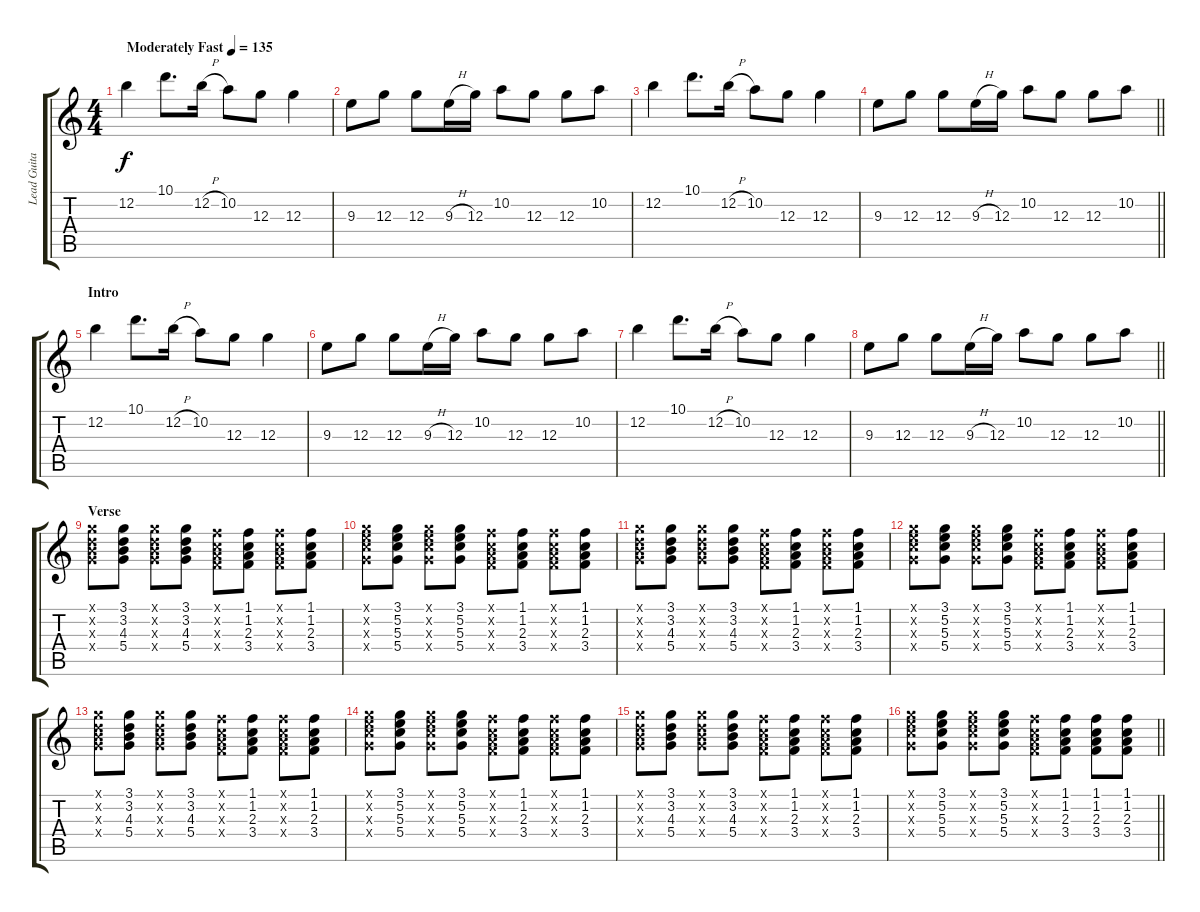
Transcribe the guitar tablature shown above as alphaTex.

\track ("Lead Guitar" "Lead Guita") {instrument distortionguitar}
\staff {score tabs}
\tuning (E4 B3 G3 D3 A2 E2) {hide}
\ts (4 4)
\tempo (135 "Moderately Fast")
\clef g2
\ks c
12.2.4{dy f instrument distortionguitar} 10.1.8{d} 12.2{h}.16 10.2.8 12.3.8 12.3.4 |
9.3.8 12.3.8 12.3.8 9.3{h}.16 12.3.16 10.2.8 12.3.8 12.3.8 10.2.8 |
12.2.4 10.1.8{d} 12.2{h}.16 10.2.8 12.3.8 12.3.4 |
\barLineRight lightlight
9.3.8 12.3.8 12.3.8 9.3{h}.16 12.3.16 10.2.8 12.3.8 12.3.8 10.2.8 |
\section ("" "Intro")
12.2.4 10.1.8{d} 12.2{h}.16 10.2.8 12.3.8 12.3.4 |
9.3.8 12.3.8 12.3.8 9.3{h}.16 12.3.16 10.2.8 12.3.8 12.3.8 10.2.8 |
12.2.4 10.1.8{d} 12.2{h}.16 10.2.8 12.3.8 12.3.4 |
\barLineRight lightlight
9.3.8 12.3.8 12.3.8 9.3{h}.16 12.3.16 10.2.8 12.3.8 12.3.8 10.2.8 |
\section ("" "Verse")
(3.1{x} 3.2{x} 4.3{x} 5.4{x}).8{instrument electricguitarclean} (3.1 3.2 4.3 5.4).8 (3.1{x} 3.2{x} 4.3{x} 5.4{x}).8 (3.1 3.2 4.3 5.4).8 (1.1{x} 1.2{x} 2.3{x} 3.4{x}).8 (1.1 1.2 2.3 3.4).8 (1.1{x} 1.2{x} 2.3{x} 3.4{x}).8 (1.1 1.2 2.3 3.4).8 |
(3.1{x} 5.2{x} 5.3{x} 5.4{x}).8 (3.1 5.2 5.3 5.4).8 (3.1{x} 5.2{x} 5.3{x} 5.4{x}).8 (3.1 5.2 5.3 5.4).8 (1.1{x} 1.2{x} 2.3{x} 3.4{x}).8 (1.1 1.2 2.3 3.4).8 (1.1{x} 1.2{x} 2.3{x} 3.4{x}).8 (1.1 1.2 2.3 3.4).8 |
(3.1{x} 3.2{x} 4.3{x} 5.4{x}).8 (3.1 3.2 4.3 5.4).8 (3.1{x} 3.2{x} 4.3{x} 5.4{x}).8 (3.1 3.2 4.3 5.4).8 (1.1{x} 1.2{x} 2.3{x} 3.4{x}).8 (1.1 1.2 2.3 3.4).8 (1.1{x} 1.2{x} 2.3{x} 3.4{x}).8 (1.1 1.2 2.3 3.4).8 |
(3.1{x} 5.2{x} 5.3{x} 5.4{x}).8 (3.1 5.2 5.3 5.4).8 (3.1{x} 5.2{x} 5.3{x} 5.4{x}).8 (3.1 5.2 5.3 5.4).8 (1.1{x} 1.2{x} 2.3{x} 3.4{x}).8 (1.1 1.2 2.3 3.4).8 (1.1{x} 1.2{x} 2.3{x} 3.4{x}).8 (1.1 1.2 2.3 3.4).8 |
(3.1{x} 3.2{x} 4.3{x} 5.4{x}).8 (3.1 3.2 4.3 5.4).8 (3.1{x} 3.2{x} 4.3{x} 5.4{x}).8 (3.1 3.2 4.3 5.4).8 (1.1{x} 1.2{x} 2.3{x} 3.4{x}).8 (1.1 1.2 2.3 3.4).8 (1.1{x} 1.2{x} 2.3{x} 3.4{x}).8 (1.1 1.2 2.3 3.4).8 |
(3.1{x} 5.2{x} 5.3{x} 5.4{x}).8 (3.1 5.2 5.3 5.4).8 (3.1{x} 5.2{x} 5.3{x} 5.4{x}).8 (3.1 5.2 5.3 5.4).8 (1.1{x} 1.2{x} 2.3{x} 3.4{x}).8 (1.1 1.2 2.3 3.4).8 (1.1{x} 1.2{x} 2.3{x} 3.4{x}).8 (1.1 1.2 2.3 3.4).8 |
(3.1{x} 3.2{x} 4.3{x} 5.4{x}).8 (3.1 3.2 4.3 5.4).8 (3.1{x} 3.2{x} 4.3{x} 5.4{x}).8 (3.1 3.2 4.3 5.4).8 (1.1{x} 1.2{x} 2.3{x} 3.4{x}).8 (1.1 1.2 2.3 3.4).8 (1.1{x} 1.2{x} 2.3{x} 3.4{x}).8 (1.1 1.2 2.3 3.4).8 |
\barLineRight lightlight
(3.1{x} 5.2{x} 5.3{x} 5.4{x}).8 (3.1 5.2 5.3 5.4).8 (3.1{x} 5.2{x} 5.3{x} 5.4{x}).8 (3.1 5.2 5.3 5.4).8 (1.1{x} 1.2{x} 2.3{x} 3.4{x}).8 (1.1 1.2 2.3 3.4).8 (1.1 1.2 2.3 3.4).8 (1.1 1.2 2.3 3.4).8
